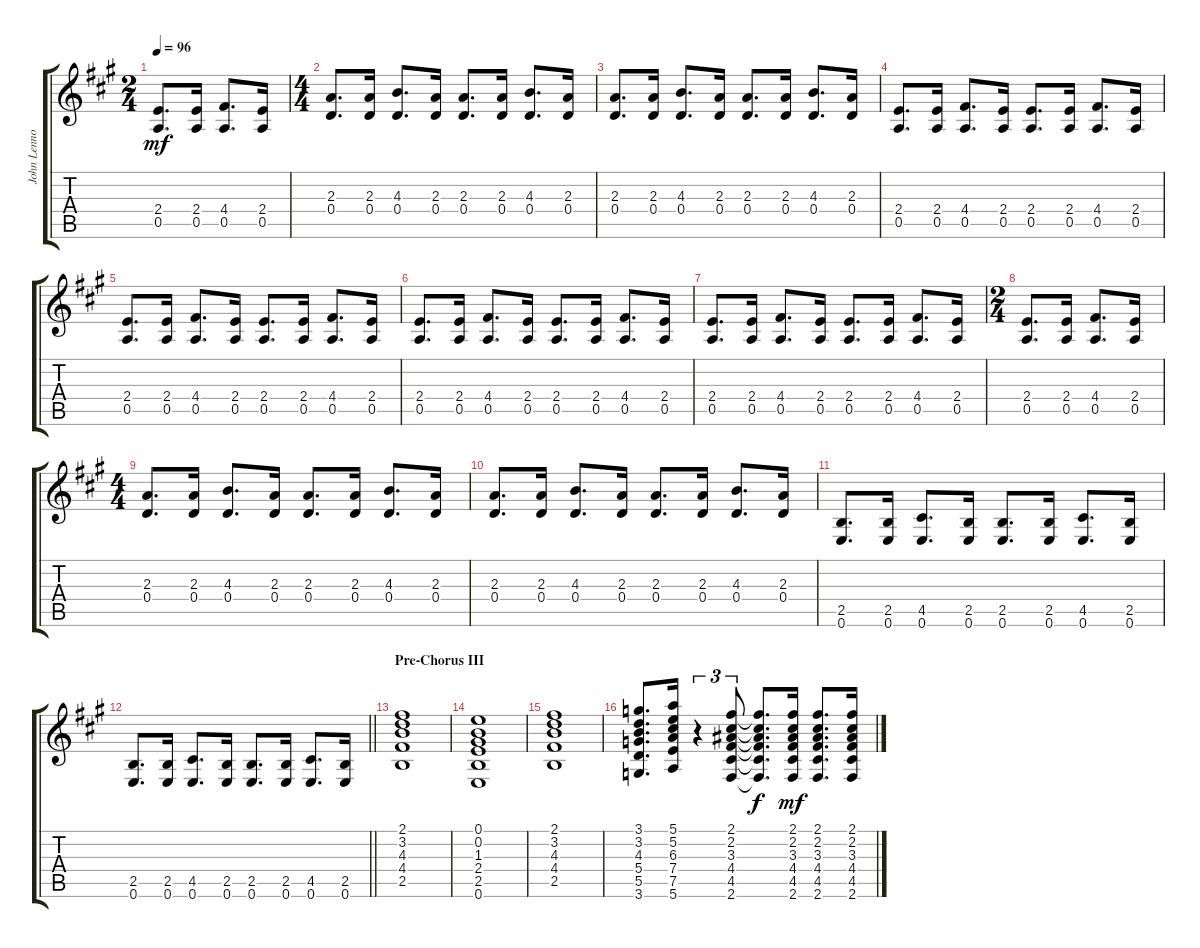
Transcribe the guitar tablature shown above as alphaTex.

\track ("John Lennon - Acoustic Guitar" "John Lenno") {instrument acousticguitarsteel}
\staff {score tabs}
\tuning (E4 B3 G3 D3 A2 E2) {hide}
\ts (2 4)
\tempo 96
\clef g2
\ks a
(2.4 0.5).8{d dy mf} (2.4 0.5).16 (4.4 0.5).8{d} (2.4 0.5).16 |
\ts (4 4)
(2.3 0.4).8{d} (2.3 0.4).16 (4.3 0.4).8{d} (2.3 0.4).16 (2.3 0.4).8{d} (2.3 0.4).16 (4.3 0.4).8{d} (2.3 0.4).16 |
(2.3 0.4).8{d} (2.3 0.4).16 (4.3 0.4).8{d} (2.3 0.4).16 (2.3 0.4).8{d} (2.3 0.4).16 (4.3 0.4).8{d} (2.3 0.4).16 |
(2.4 0.5).8{d} (2.4 0.5).16 (4.4 0.5).8{d} (2.4 0.5).16 (2.4 0.5).8{d} (2.4 0.5).16 (4.4 0.5).8{d} (2.4 0.5).16 |
(2.4 0.5).8{d} (2.4 0.5).16 (4.4 0.5).8{d} (2.4 0.5).16 (2.4 0.5).8{d} (2.4 0.5).16 (4.4 0.5).8{d} (2.4 0.5).16 |
(2.4 0.5).8{d} (2.4 0.5).16 (4.4 0.5).8{d} (2.4 0.5).16 (2.4 0.5).8{d} (2.4 0.5).16 (4.4 0.5).8{d} (2.4 0.5).16 |
(2.4 0.5).8{d} (2.4 0.5).16 (4.4 0.5).8{d} (2.4 0.5).16 (2.4 0.5).8{d} (2.4 0.5).16 (4.4 0.5).8{d} (2.4 0.5).16 |
\ts (2 4)
(2.4 0.5).8{d} (2.4 0.5).16 (4.4 0.5).8{d} (2.4 0.5).16 |
\ts (4 4)
(2.3 0.4).8{d} (2.3 0.4).16 (4.3 0.4).8{d} (2.3 0.4).16 (2.3 0.4).8{d} (2.3 0.4).16 (4.3 0.4).8{d} (2.3 0.4).16 |
(2.3 0.4).8{d} (2.3 0.4).16 (4.3 0.4).8{d} (2.3 0.4).16 (2.3 0.4).8{d} (2.3 0.4).16 (4.3 0.4).8{d} (2.3 0.4).16 |
(2.5 0.6).8{d} (2.5 0.6).16 (4.5 0.6).8{d} (2.5 0.6).16 (2.5 0.6).8{d} (2.5 0.6).16 (4.5 0.6).8{d} (2.5 0.6).16 |
\barLineRight lightlight
(2.5 0.6).8{d} (2.5 0.6).16 (4.5 0.6).8{d} (2.5 0.6).16 (2.5 0.6).8{d} (2.5 0.6).16 (4.5 0.6).8{d} (2.5 0.6).16 |
\section ("" "Pre-Chorus III")
(2.1 3.2 4.3 4.4 2.5).1{volume 9} |
(0.1 0.2 1.3 2.4 2.5 0.6).1 |
(2.1 3.2 4.3 4.4 2.5).1 |
(3.1 3.2 4.3 5.4 5.5 3.6).8{d} (5.1 5.2 6.3 7.4 7.5 5.6).16 r.4{tu (3 2)} (2.1 2.2 3.3 4.4 4.5 2.6).8{tu (3 2)} (2.1{t} 2.2{t} 3.3{t} 4.4{t} 4.5{t} 2.6{t}).8{d dy f} (2.1 2.2 3.3 4.4 4.5 2.6).16{dy mf} (2.1 2.2 3.3 4.4 4.5 2.6).8{d} (2.1 2.2 3.3 4.4 4.5 2.6).16
